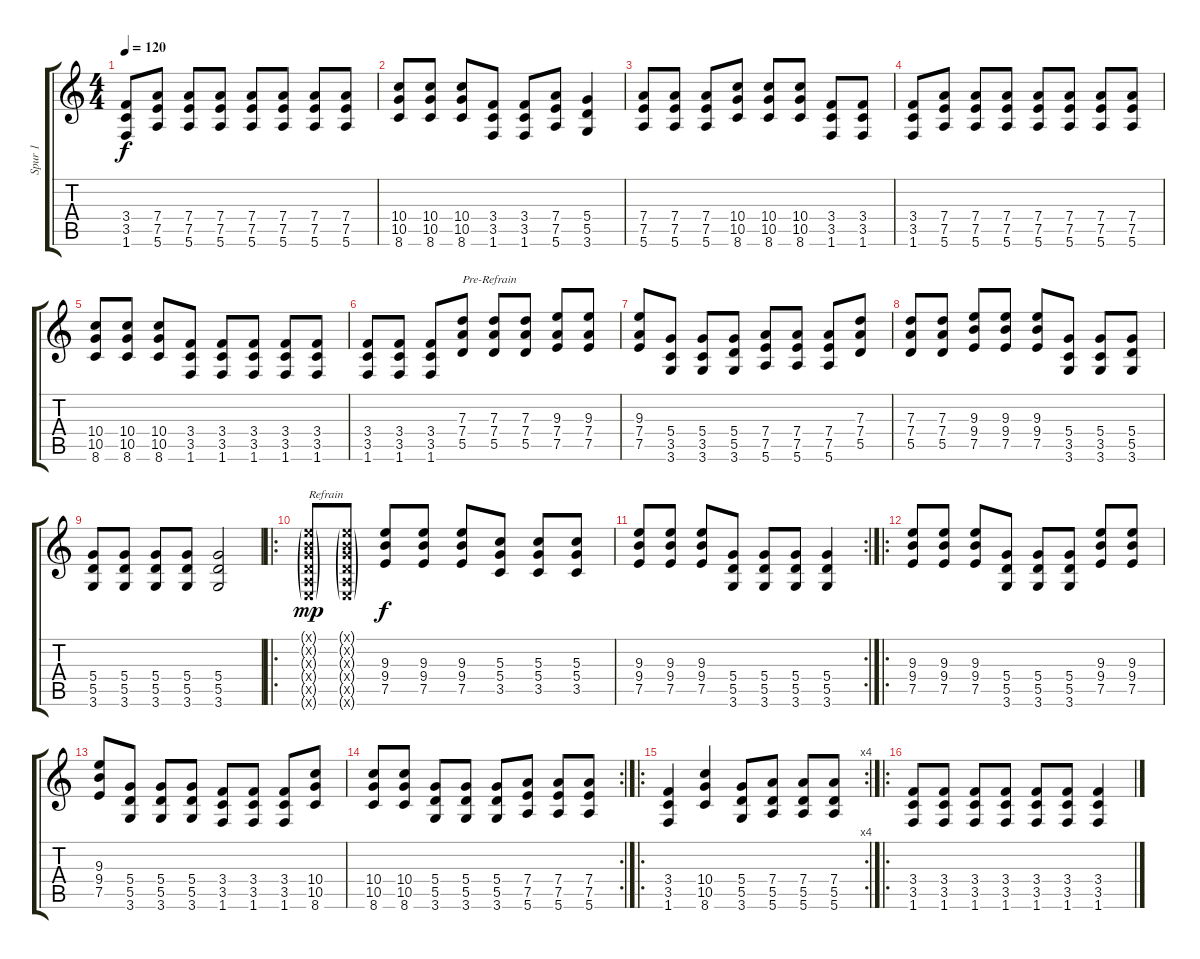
\track ("Spur 1" "Spur 1") {instrument acousticguitarsteel}
\staff {score tabs}
\tuning (E4 B3 G3 D3 A2 E2) {hide}
\ts (4 4)
\tempo 120
\clef g2
\ks c
(3.4 3.5 1.6).8{dy f} (7.4 7.5 5.6).8 (7.4 7.5 5.6).8 (7.4 7.5 5.6).8 (7.4 7.5 5.6).8 (7.4 7.5 5.6).8 (7.4 7.5 5.6).8 (7.4 7.5 5.6).8 |
(10.4 10.5 8.6).8 (10.4 10.5 8.6).8 (10.4 10.5 8.6).8 (3.4 3.5 1.6).8 (3.4 3.5 1.6).8 (7.4 7.5 5.6).8 (5.4 5.5 3.6).4 |
(7.4 7.5 5.6).8 (7.4 7.5 5.6).8 (7.4 7.5 5.6).8 (10.4 10.5 8.6).8 (10.4 10.5 8.6).8 (10.4 10.5 8.6).8 (3.4 3.5 1.6).8 (3.4 3.5 1.6).8 |
(3.4 3.5 1.6).8 (7.4 7.5 5.6).8 (7.4 7.5 5.6).8 (7.4 7.5 5.6).8 (7.4 7.5 5.6).8 (7.4 7.5 5.6).8 (7.4 7.5 5.6).8 (7.4 7.5 5.6).8 |
(10.4 10.5 8.6).8 (10.4 10.5 8.6).8 (10.4 10.5 8.6).8 (3.4 3.5 1.6).8 (3.4 3.5 1.6).8 (3.4 3.5 1.6).8 (3.4 3.5 1.6).8 (3.4 3.5 1.6).8 |
(3.4 3.5 1.6).8 (3.4 3.5 1.6).8 (3.4 3.5 1.6).8 (7.3 7.4 5.5).8{txt "Pre-Refrain"} (7.3 7.4 5.5).8 (7.3 7.4 5.5).8 (9.3 7.4 7.5).8 (9.3 7.4 7.5).8 |
(9.3 7.4 7.5).8 (5.4 3.5 3.6).8 (5.4 3.5 3.6).8 (5.4 5.5 3.6).8 (7.4 7.5 5.6).8 (7.4 7.5 5.6).8 (7.4 7.5 5.6).8 (7.3 7.4 5.5).8 |
(7.3 7.4 5.5).8 (7.3 7.4 5.5).8 (9.3 9.4 7.5).8 (9.3 9.4 7.5).8 (9.3 9.4 7.5).8 (5.4 3.5 3.6).8 (5.4 3.5 3.6).8 (5.4 5.5 3.6).8 |
(5.4 5.5 3.6).8 (5.4 5.5 3.6).8 (5.4 5.5 3.6).8 (5.4 5.5 3.6).8 (5.4 5.5 3.6).2 |
\ro
(0.1{g x} 0.2{g x} 0.3{g x} 0.4{g x} 0.5{g x} 0.6{g x}).8{txt "Refrain" dy mp} (0.1{g x} 0.2{g x} 0.3{g x} 0.4{g x} 0.5{g x} 0.6{g x}).8 (9.3 9.4 7.5).8{dy f} (9.3 9.4 7.5).8 (9.3 9.4 7.5).8 (5.3 5.4 3.5).8 (5.3 5.4 3.5).8 (5.3 5.4 3.5).8 |
\rc 2
(9.3 9.4 7.5).8 (9.3 9.4 7.5).8 (9.3 9.4 7.5).8 (5.4 5.5 3.6).8 (5.4 5.5 3.6).8 (5.4 5.5 3.6).8 (5.4 5.5 3.6).4 |
\ro
(9.3 9.4 7.5).8 (9.3 9.4 7.5).8 (9.3 9.4 7.5).8 (5.4 5.5 3.6).8 (5.4 5.5 3.6).8 (5.4 5.5 3.6).8 (9.3 9.4 7.5).8 (9.3 9.4 7.5).8 |
(9.3 9.4 7.5).8 (5.4 5.5 3.6).8 (5.4 5.5 3.6).8 (5.4 5.5 3.6).8 (3.4 3.5 1.6).8 (3.4 3.5 1.6).8 (3.4 3.5 1.6).8 (10.4 10.5 8.6).8 |
\rc 2
(10.4 10.5 8.6).8 (10.4 10.5 8.6).8 (5.4 5.5 3.6).8 (5.4 5.5 3.6).8 (5.4 5.5 3.6).8 (7.4 7.5 5.6).8 (7.4 7.5 5.6).8 (7.4 7.5 5.6).8 |
\ro
\rc 4
(3.4 3.5 1.6).4 (10.4 10.5 8.6).4 (5.4 5.5 3.6).8 (7.4 5.5 5.6).8 (7.4 5.5 5.6).8 (7.4 5.5 5.6).8 |
\ro
(3.4 3.5 1.6).8 (3.4 3.5 1.6).8 (3.4 3.5 1.6).8 (3.4 3.5 1.6).8 (3.4 3.5 1.6).8 (3.4 3.5 1.6).8 (3.4 3.5 1.6).4
